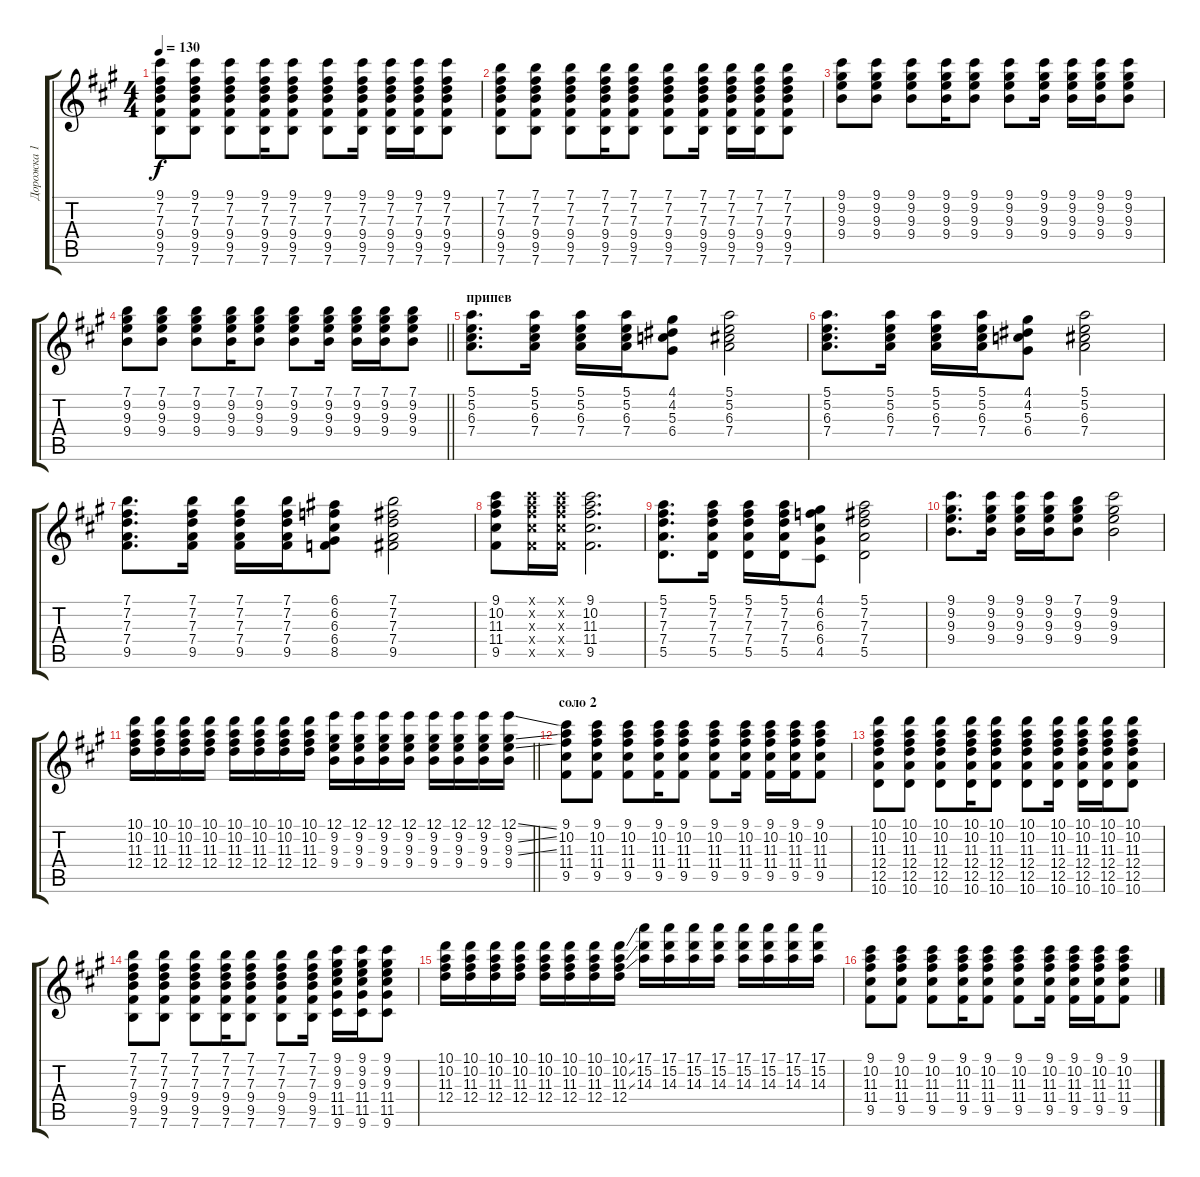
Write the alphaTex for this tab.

\track ("Дорожка 1" "Дорожка 1") {instrument electricguitarmuted}
\staff {score tabs}
\tuning (E4 B3 G3 D3 A2 E2) {hide}
\ts (4 4)
\tempo 130
\clef g2
\ks f#minor
(9.1 7.2 7.3 9.4 9.5 7.6).8{dy f} (9.1 7.2 7.3 9.4 9.5 7.6).8 (9.1 7.2 7.3 9.4 9.5 7.6).8 (9.1 7.2 7.3 9.4 9.5 7.6).16 (9.1 7.2 7.3 9.4 9.5 7.6).8 (9.1 7.2 7.3 9.4 9.5 7.6).8 (9.1 7.2 7.3 9.4 9.5 7.6).16 (9.1 7.2 7.3 9.4 9.5 7.6).16 (9.1 7.2 7.3 9.4 9.5 7.6).16 (9.1 7.2 7.3 9.4 9.5 7.6).8 |
(7.1 7.2 7.3 9.4 9.5 7.6).8 (7.1 7.2 7.3 9.4 9.5 7.6).8 (7.1 7.2 7.3 9.4 9.5 7.6).8 (7.1 7.2 7.3 9.4 9.5 7.6).16 (7.1 7.2 7.3 9.4 9.5 7.6).8 (7.1 7.2 7.3 9.4 9.5 7.6).8 (7.1 7.2 7.3 9.4 9.5 7.6).16 (7.1 7.2 7.3 9.4 9.5 7.6).16 (7.1 7.2 7.3 9.4 9.5 7.6).16 (7.1 7.2 7.3 9.4 9.5 7.6).8 |
(9.1 9.2 9.3 9.4).8 (9.1 9.2 9.3 9.4).8 (9.1 9.2 9.3 9.4).8 (9.1 9.2 9.3 9.4).16 (9.1 9.2 9.3 9.4).8 (9.1 9.2 9.3 9.4).8 (9.1 9.2 9.3 9.4).16 (9.1 9.2 9.3 9.4).16 (9.1 9.2 9.3 9.4).16 (9.1 9.2 9.3 9.4).8 |
\barLineRight lightlight
(7.1 9.2 9.3 9.4).8 (7.1 9.2 9.3 9.4).8 (7.1 9.2 9.3 9.4).8 (7.1 9.2 9.3 9.4).16 (7.1 9.2 9.3 9.4).8 (7.1 9.2 9.3 9.4).8 (7.1 9.2 9.3 9.4).16 (7.1 9.2 9.3 9.4).16 (7.1 9.2 9.3 9.4).16 (7.1 9.2 9.3 9.4).8 |
\section ("" "припев")
(5.1 5.2 6.3 7.4).8{d volume 8 instrument overdrivenguitar} (5.1 5.2 6.3 7.4).16 (5.1 5.2 6.3 7.4).16 (5.1 5.2 6.3 7.4).16 (4.1 4.2 5.3 6.4).8 (5.1 5.2 6.3 7.4).2 |
(5.1 5.2 6.3 7.4).8{d} (5.1 5.2 6.3 7.4).16 (5.1 5.2 6.3 7.4).16 (5.1 5.2 6.3 7.4).16 (4.1 4.2 5.3 6.4).8 (5.1 5.2 6.3 7.4).2 |
(7.1 7.2 7.3 7.4 9.5).8{d} (7.1 7.2 7.3 7.4 9.5).16 (7.1 7.2 7.3 7.4 9.5).16 (7.1 7.2 7.3 7.4 9.5).16 (6.1 6.2 6.3 6.4 8.5).8 (7.1 7.2 7.3 7.4 9.5).2 |
(9.1 10.2 11.3 11.4 9.5).8 (9.1{x} 10.2{x} 11.3{x} 11.4{x} 9.5{x}).16 (9.1{x} 10.2{x} 11.3{x} 11.4{x} 9.5{x}).16 (9.1 10.2 11.3 11.4 9.5).2{d} |
(5.1 7.2 7.3 7.4 5.5).8{d} (5.1 7.2 7.3 7.4 5.5).16 (5.1 7.2 7.3 7.4 5.5).16 (5.1 7.2 7.3 7.4 5.5).16 (4.1 6.2 6.3 6.4 4.5).8 (5.1 7.2 7.3 7.4 5.5).2 |
(9.1 9.2 9.3 9.4).8{d} (9.1 9.2 9.3 9.4).16 (9.1 9.2 9.3 9.4).16 (9.1 9.2 9.3 9.4).16 (7.1 9.2 9.3 9.4).8 (9.1 9.2 9.3 9.4).2 |
\barLineRight lightlight
(10.1 10.2 11.3 12.4).16 (10.1 10.2 11.3 12.4).16 (10.1 10.2 11.3 12.4).16 (10.1 10.2 11.3 12.4).16 (10.1 10.2 11.3 12.4).16 (10.1 10.2 11.3 12.4).16 (10.1 10.2 11.3 12.4).16 (10.1 10.2 11.3 12.4).16 (12.1 9.2 9.3 9.4).16 (12.1 9.2 9.3 9.4).16 (12.1 9.2 9.3 9.4).16 (12.1 9.2 9.3 9.4).16 (12.1 9.2 9.3 9.4).16 (12.1 9.2 9.3 9.4).16 (12.1 9.2 9.3 9.4).16 (12.1{ss} 9.2{ss} 9.3{ss} 9.4).16 |
\section ("" "соло 2")
(9.1 10.2 11.3 11.4 9.5).8{instrument electricguitarmuted} (9.1 10.2 11.3 11.4 9.5).8 (9.1 10.2 11.3 11.4 9.5).8 (9.1 10.2 11.3 11.4 9.5).16 (9.1 10.2 11.3 11.4 9.5).8 (9.1 10.2 11.3 11.4 9.5).8 (9.1 10.2 11.3 11.4 9.5).16 (9.1 10.2 11.3 11.4 9.5).16 (9.1 10.2 11.3 11.4 9.5).16 (9.1 10.2 11.3 11.4 9.5).8 |
(10.1 10.2 11.3 12.4 12.5 10.6).8 (10.1 10.2 11.3 12.4 12.5 10.6).8 (10.1 10.2 11.3 12.4 12.5 10.6).8 (10.1 10.2 11.3 12.4 12.5 10.6).16 (10.1 10.2 11.3 12.4 12.5 10.6).8 (10.1 10.2 11.3 12.4 12.5 10.6).8 (10.1 10.2 11.3 12.4 12.5 10.6).16 (10.1 10.2 11.3 12.4 12.5 10.6).16 (10.1 10.2 11.3 12.4 12.5 10.6).16 (10.1 10.2 11.3 12.4 12.5 10.6).8 |
(7.1 7.2 7.3 9.4 9.5 7.6).8 (7.1 7.2 7.3 9.4 9.5 7.6).8 (7.1 7.2 7.3 9.4 9.5 7.6).8 (7.1 7.2 7.3 9.4 9.5 7.6).16 (7.1 7.2 7.3 9.4 9.5 7.6).8 (7.1 7.2 7.3 9.4 9.5 7.6).8 (7.1 7.2 7.3 9.4 9.5 7.6).16 (9.1 9.2 9.3 11.4 11.5 9.6).16 (9.1 9.2 9.3 11.4 11.5 9.6).16 (9.1 9.2 9.3 11.4 11.5 9.6).8 |
(10.1 10.2 11.3 12.4).16 (10.1 10.2 11.3 12.4).16 (10.1 10.2 11.3 12.4).16 (10.1 10.2 11.3 12.4).16 (10.1 10.2 11.3 12.4).16 (10.1 10.2 11.3 12.4).16 (10.1 10.2 11.3 12.4).16 (10.1{ss} 10.2{ss} 11.3{ss} 12.4).16 (17.1 15.2 14.3).16 (17.1 15.2 14.3).16 (17.1 15.2 14.3).16 (17.1 15.2 14.3).16 (17.1 15.2 14.3).16 (17.1 15.2 14.3).16 (17.1 15.2 14.3).16 (17.1 15.2 14.3).16 |
(9.1 10.2 11.3 11.4 9.5).8 (9.1 10.2 11.3 11.4 9.5).8 (9.1 10.2 11.3 11.4 9.5).8 (9.1 10.2 11.3 11.4 9.5).16 (9.1 10.2 11.3 11.4 9.5).8 (9.1 10.2 11.3 11.4 9.5).8 (9.1 10.2 11.3 11.4 9.5).16 (9.1 10.2 11.3 11.4 9.5).16 (9.1 10.2 11.3 11.4 9.5).16 (9.1 10.2 11.3 11.4 9.5).8
